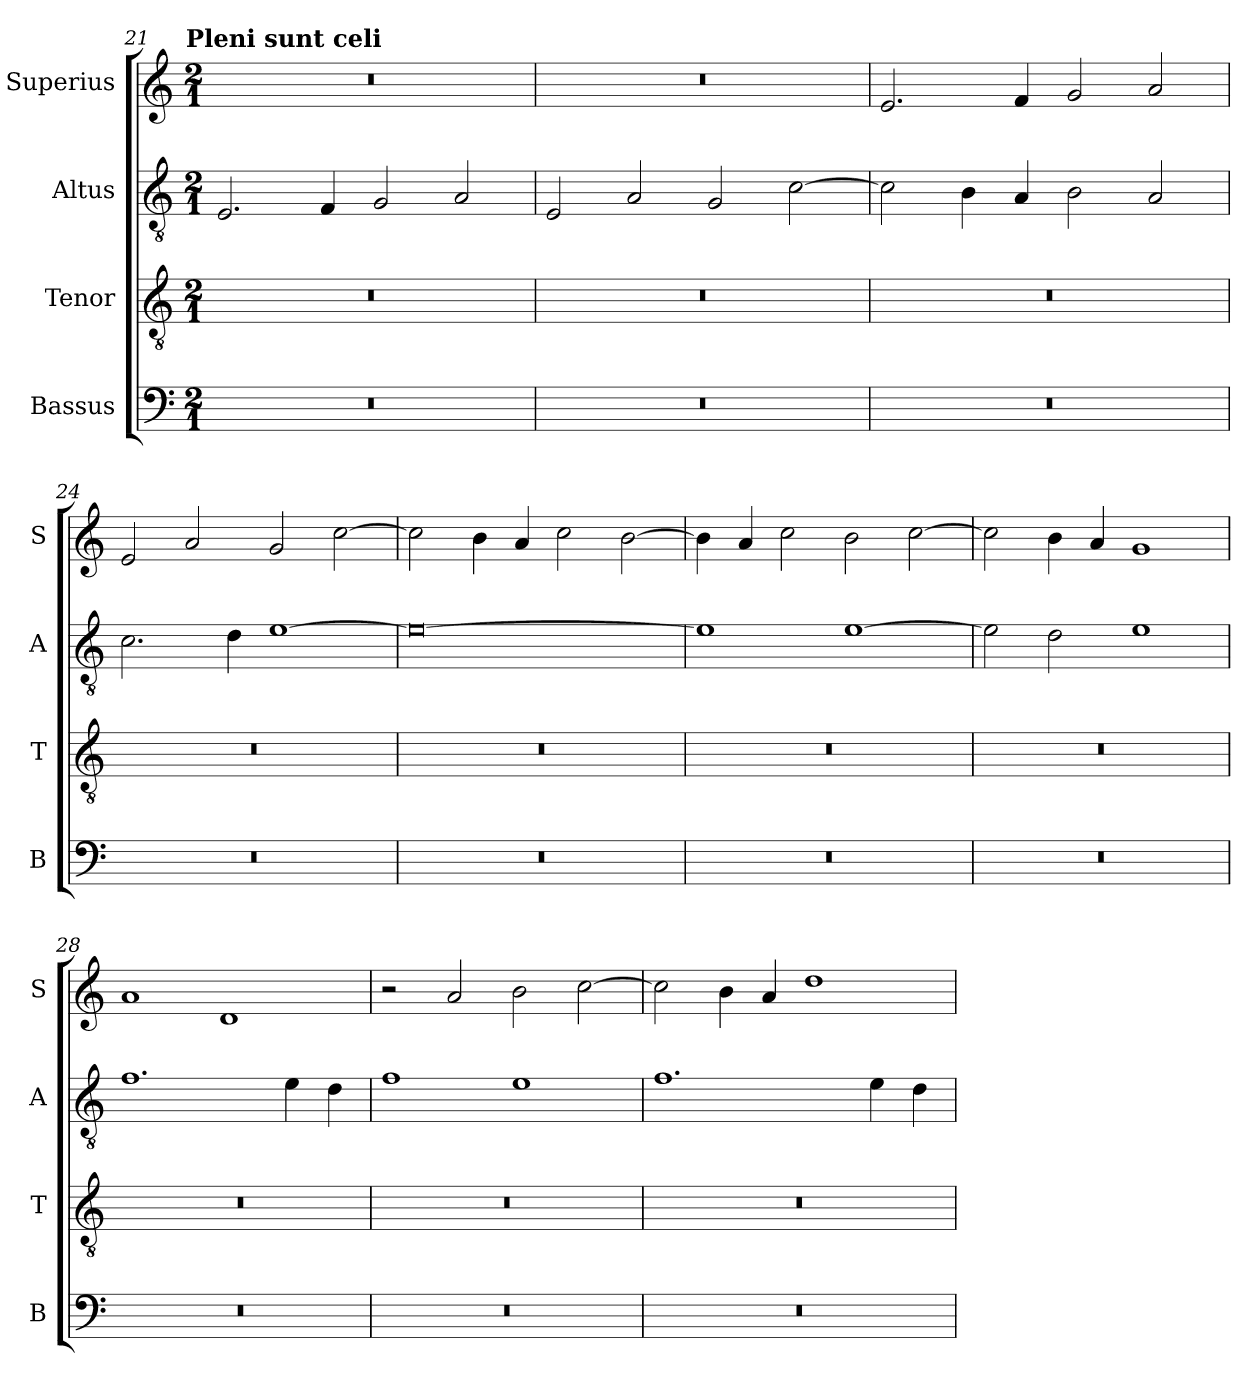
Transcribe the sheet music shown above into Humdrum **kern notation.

**kern	**kern	**kern	**kern
*part4	*part3	*part2	*part1
*staff4	*staff3	*staff2	*staff1
*I"Bassus	*I"Tenor	*I"Altus	*I"Superius
*I'B	*I'T	*I'A	*I'S
!!LO:LB:g=z
*clefF4	*clefGv2	*clefGv2	*clefG2
*k[]	*k[]	*k[]	*k[]
!!LO:TX:omd:t=Pleni sunt celi
*M2/1	*M2/1	*M2/1	*M2/1
=21	=21	=21	=21
0r	0r	2.E/	0r
.	.	4F/	.
.	.	2G/	.
.	.	2A/	.
=22	=22	=22	=22
0r	0r	2E/	0r
.	.	2A/	.
.	.	2G/	.
.	.	[2c\	.
=23	=23	=23	=23
0r	0r	2c\]	2.e/
.	.	4B\	.
.	.	4A/	4f/
.	.	2B\	2g/
.	.	2A/	2a/
=24	=24	=24	=24
0r	0r	2.c\	2e/
.	.	.	2a/
.	.	4d\	.
.	.	[1e	2g/
.	.	.	[2cc\
=25	=25	=25	=25
0r	0r	0e_	2cc\]
.	.	.	4b\
.	.	.	4a/
.	.	.	2cc\
.	.	.	[2b\
=26	=26	=26	=26
0r	0r	1e]	4b\]
.	.	.	4a/
.	.	.	2cc\
.	.	[1e	2b\
.	.	.	[2cc\
=27	=27	=27	=27
0r	0r	2e\]	2cc\]
.	.	2d\	4b\
.	.	.	4a/
.	.	1e	1g
=28	=28	=28	=28
0r	0r	1.f	1a
.	.	.	1d
.	.	4e\	.
.	.	4d\	.
=29	=29	=29	=29
0r	0r	1f	2r
.	.	.	2a/
.	.	1e	2b\
.	.	.	[2cc\
=30	=30	=30	=30
0r	0r	1.f	2cc\]
.	.	.	4b\
.	.	.	4a/
.	.	.	1dd
.	.	4e\	.
.	.	4d\	.
=	=	=	=
*-	*-	*-	*-
